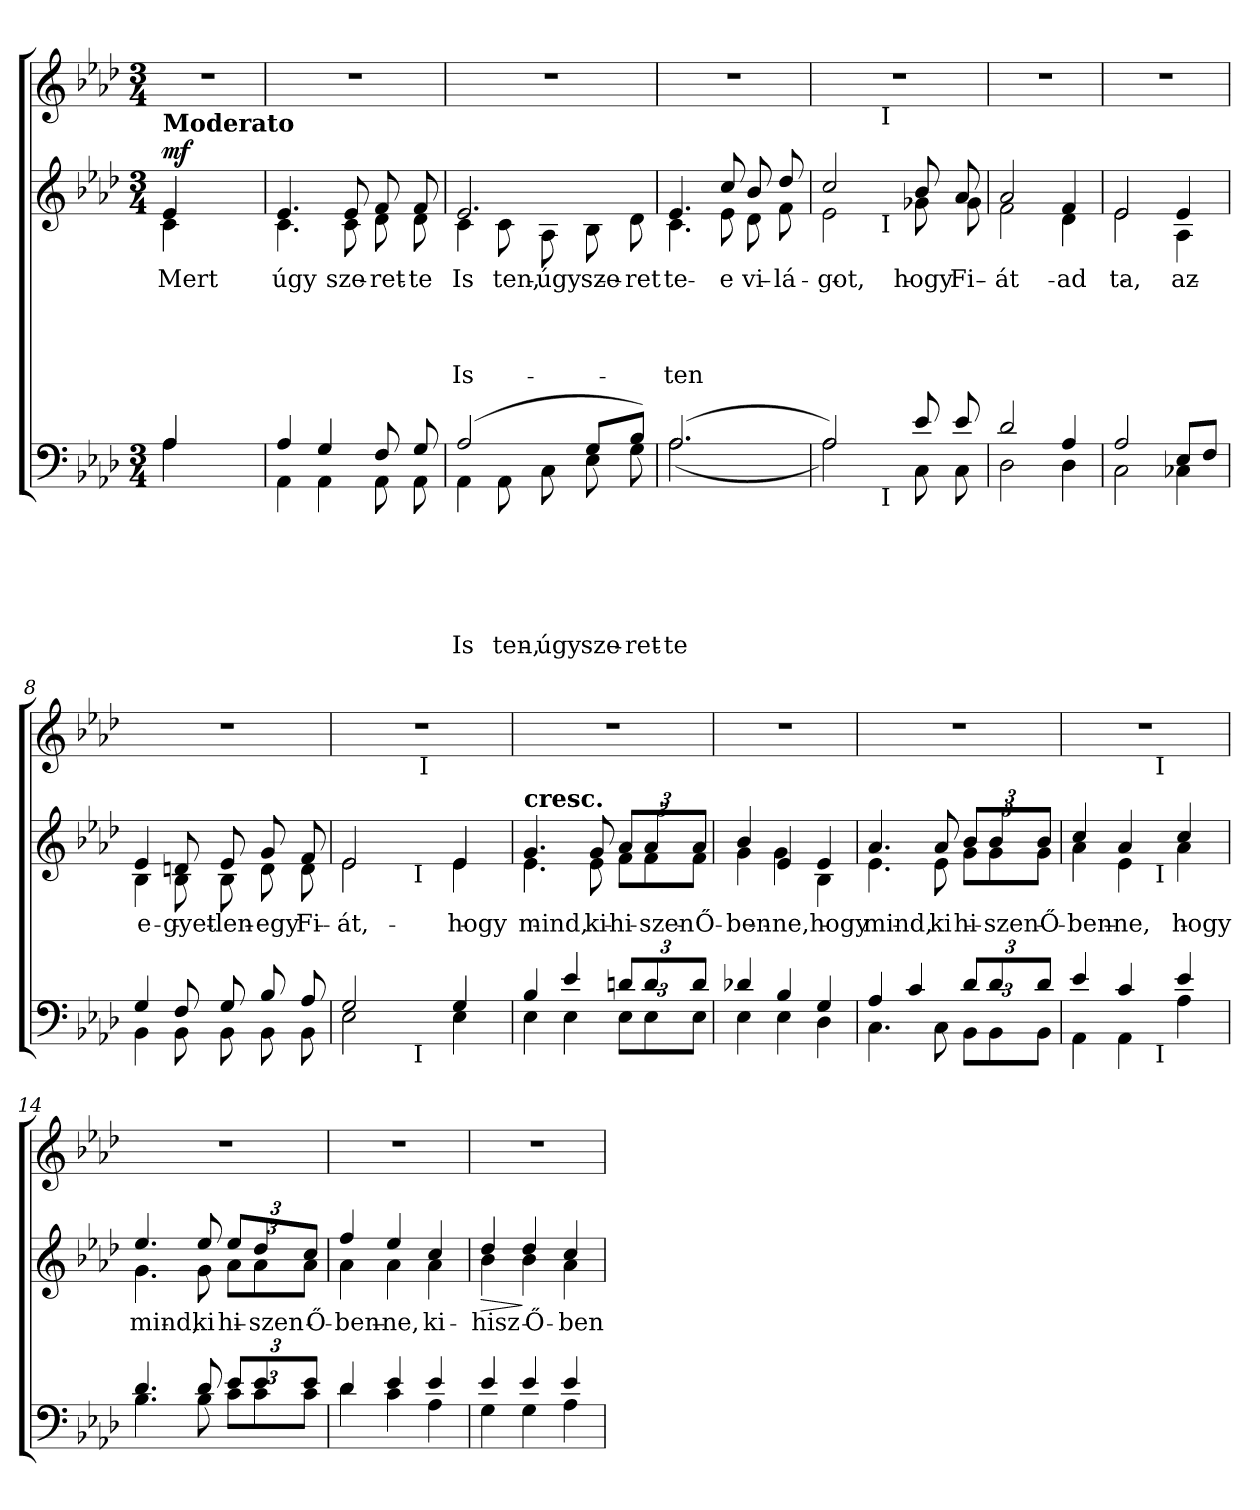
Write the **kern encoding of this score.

**kern	**text	**text	**text	**text	**text	**text	**kern	**text	**text	**text	**text	**text	**dynam	**kern
*part3	*part3	*part3	*part3	*part3	*part3	*part3	*part2	*part2	*part2	*part2	*part2	*part2	*part2	*part1
*staff3	*staff3	*staff3	*staff3	*staff3	*staff3	*staff3	*staff2	*staff2	*staff2	*staff2	*staff2	*staff2	*staff2	*staff1
*clefF4	*	*	*	*	*	*	*clefG2	*	*	*	*	*	*	*clefG2
*k[b-e-a-d-]	*	*	*	*	*	*	*k[b-e-a-d-]	*	*	*	*	*	*	*k[b-e-a-d-]
*A-:	*	*	*	*	*	*	*A-:	*	*	*	*	*	*	*A-:
*M3/4	*	*	*	*	*	*	*M3/4	*	*	*	*	*	*	*M3/4
=1	=1	=1	=1	=1	=1	=1	=1	=1	=1	=1	=1	=1	=1	=1
*^	*	*	*	*	*	*	*^	*	*	*	*	*	*	*
!	!	!	!	!	!	!	!	!LO:TX:a:B:t=Moderato	!	!	!	!	!	!	!	!
!	!	!	!	!	!	!	!	!	!	!LO:LY:b	!	!	!	!	!LO:DY:b	!
4A-/	4A-\	.	.	.	.	.	.	4e-/	4c\	Mert	.	.	.	.	mf	2.r
2ryy	2ryy	.	.	.	.	.	.	2ryy	2ryy	.	.	.	.	.	.	.
=2	=2	=2	=2	=2	=2	=2	=2	=2	=2	=2	=2	=2	=2	=2	=2	=2
!	!	!	!	!	!	!	!	!	!	!LO:LY:b	!	!	!	!	!	!
4A-/	4AA-\	.	.	.	.	.	.	4.e-/	4.c\	úgy	.	.	.	.	.	2.r
4G/	4AA-\	.	.	.	.	.	.	.	.	.	.	.	.	.	.	.
!	!	!	!	!	!	!	!	!	!	!LO:LY:b	!	!	!	!	!	!
.	.	.	.	.	.	.	.	8e-/	8c\	sze-	.	.	.	.	.	.
!	!	!	!	!	!	!	!	!	!	!LO:LY:b	!	!	!	!	!	!
8F/	8AA-\	.	.	.	.	.	.	8f/	8d-\	-ret-	.	.	.	.	.	.
!	!	!	!	!	!	!	!	!	!	!LO:LY:b	!	!	!	!	!	!
8G/	8AA-\	.	.	.	.	.	.	8f/	8d-\	-te	.	.	.	.	.	.
=3	=3	=3	=3	=3	=3	=3	=3	=3	=3	=3	=3	=3	=3	=3	=3	=3
!	!	!	!	!	!	!	!LO:LY:b	!	!	!	!	!	!	!	!	!
!	!	!	!	!	!	!	!	!	!	!	!	!	!LO:LY:a	!	!	!
!	!	!	!	!	!	!	!	!	!	!LO:LY:b	!	!	!	!LO:LY:b	!	!
(2A-/	4AA-\	.	.	.	.	.	Is-	2.e-/	4c\	Is-	.	.	.	Is-	.	2.r
!	!	!	!	!	!	!	!LO:LY:b	!	!	!	!	!	!	!	!	!
!	!	!	!	!	!	!	!	!	!	!LO:LY:b	!	!	!	!	!	!
.	8AA-\	.	.	.	.	.	-ten,	.	8c\	-ten,	.	.	.	.	.	.
!	!	!	!	!	!	!	!LO:LY:b	!	!	!	!	!	!	!	!	!
!	!	!	!	!	!	!	!	!	!	!LO:LY:b	!	!	!	!	!	!
.	8C\	.	.	.	.	.	úgy	.	8A-\	úgy	.	.	.	.	.	.
!	!	!	!	!	!	!	!LO:LY:b	!	!	!	!	!	!	!	!	!
!	!	!	!	!	!	!	!	!	!	!LO:LY:b	!	!	!	!	!	!
8G/L	8E-\	.	.	.	.	.	sze-	.	8B-\	sze-	.	.	.	.	.	.
!	!	!	!	!	!	!	!LO:LY:b	!	!	!	!	!	!	!	!	!
!	!	!	!	!	!	!	!	!	!	!LO:LY:b	!	!	!	!	!	!
8B-/J)	8G\	.	.	.	.	.	-ret-	.	8d-\	-ret-	.	.	.	.	.	.
=4	=4	=4	=4	=4	=4	=4	=4	=4	=4	=4	=4	=4	=4	=4	=4	=4
!	!	!	!	!	!	!	!LO:LY:b	!	!	!	!	!	!	!	!	!
!	!	!	!	!	!	!	!	!	!	!	!	!	!LO:LY:a	!	!	!
!	!	!	!	!	!	!	!	!	!	!LO:LY:b	!	!	!	!LO:LY:b	!	!
(>2.A-/	(<2.A-\	.	.	.	.	.	-te	4.e-/	4.c\	-te	.	.	.	-ten	.	2.r
!	!	!	!	!	!	!	!	!	!	!LO:LY:b	!	!	!	!	!	!
.	.	.	.	.	.	.	.	8cc/	8e-\	e	.	.	.	.	.	.
!	!	!	!	!	!	!	!	!	!	!LO:LY:b	!	!	!	!	!	!
.	.	.	.	.	.	.	.	8b-/	8d-\	vi-	.	.	.	.	.	.
!	!	!	!	!	!	!	!	!	!	!LO:LY:b	!	!	!	!	!	!
.	.	.	.	.	.	.	.	8dd-/	8f\	-lá-	.	.	.	.	.	.
=5	=5	=5	=5	=5	=5	=5	=5	=5	=5	=5	=5	=5	=5	=5	=5	=5
!	!	!	!	!	!	!	!	!	!	!LO:LY:b	!	!	!	!	!	!
*	*^	*	*	*	*	*	*	*	*^	*	*	*	*	*	*	*^
2A-/)	2A-\)	4ryy	.	.	.	.	.	.	2cc/	2e-\	4ryy	-got,	.	.	.	.	.	2.r	4ryy
.	.	16ryy	.	.	.	.	.	.	.	.	16ryy	.	.	.	.	.	.	.	16ryy
!	!	!	!	!	!	!	!	!	!	!	!	!	!	!	!	!	!	!	!LO:TX:b:t=I
!	!	!	!	!	!	!	!	!	!	!	!LO:TX:b:t=I	!	!	!	!	!	!	!	!
!	!	!LO:TX:b:t=I	!	!	!	!	!	!	!	!	!	!	!	!	!	!	!	!	!
.	.	4..ryy	.	.	.	.	.	.	.	.	4..ryy	.	.	.	.	.	.	.	4..ryy
!	!	!	!	!	!	!	!	!	!	!	!	!LO:LY:b	!	!	!	!	!	!	!
8e-/	8C\	.	.	.	.	.	.	.	8b-/	8g-X\	.	hogy	.	.	.	.	.	.	.
!	!	!	!	!	!	!	!	!	!	!	!	!LO:LY:b	!	!	!	!	!	!	!
8e-/	8C\	.	.	.	.	.	.	.	8a-/	8g-\	.	Fi-	.	.	.	.	.	.	.
*	*v	*v	*	*	*	*	*	*	*	*	*	*	*	*	*	*	*	*v	*v
*	*	*	*	*	*	*	*	*	*v	*v	*	*	*	*	*	*	*
=6	=6	=6	=6	=6	=6	=6	=6	=6	=6	=6	=6	=6	=6	=6	=6	=6
*	*^	*	*	*	*	*	*	*	*^	*	*	*	*	*	*	*^
!	!	!	!	!	!	!	!	!	!	!	!	!LO:LY:b	!	!	!	!	!	!	!
*	*v	*v	*	*	*	*	*	*	*	*	*	*	*	*	*	*	*	*v	*v
*	*	*	*	*	*	*	*	*	*v	*v	*	*	*	*	*	*	*
2d-/	2D-\	.	.	.	.	.	.	2a-/	2f\	-át	.	.	.	.	.	2.r
!	!	!	!	!	!	!	!	!	!	!LO:LY:b	!	!	!	!	!	!
4A-/	4D-\	.	.	.	.	.	.	4f/	4d-\	ad­	.	.	.	.	.	.
!!LO:LB:g=z
=7	=7	=7	=7	=7	=7	=7	=7	=7	=7	=7	=7	=7	=7	=7	=7	=7
!	!	!	!	!	!	!	!	!	!	!LO:LY:b	!	!	!	!	!	!
2A-/	2C\	.	.	.	.	.	.	2e-/	2e-\	ta,	.	.	.	.	.	2.r
!	!	!	!	!	!	!	!	!	!	!LO:LY:b	!	!	!	!	!	!
8E-/L	4C-X\	.	.	.	.	.	.	4e-/	4A-\	az	.	.	.	.	.	.
8F/J	.	.	.	.	.	.	.	.	.	.	.	.	.	.	.	.
=8	=8	=8	=8	=8	=8	=8	=8	=8	=8	=8	=8	=8	=8	=8	=8	=8
!	!	!	!	!	!	!	!	!	!	!LO:LY:b	!	!	!	!	!	!
4G/	4BB-\	.	.	.	.	.	.	4e-/	4B-\	e-	.	.	.	.	.	2.r
!	!	!	!	!	!	!	!	!	!	!LO:LY:b	!	!	!	!	!	!
8F/	8BB-\	.	.	.	.	.	.	8dn/	8B-\	-gyet-	.	.	.	.	.	.
!	!	!	!	!	!	!	!	!	!	!LO:LY:b	!	!	!	!	!	!
8G/	8BB-\	.	.	.	.	.	.	8e-/	8B-\	-len-	.	.	.	.	.	.
!	!	!	!	!	!	!	!	!	!	!LO:LY:b	!	!	!	!	!	!
8B-/	8BB-\	.	.	.	.	.	.	8g/	8d\	-egy	.	.	.	.	.	.
!	!	!	!	!	!	!	!	!	!	!LO:LY:b	!	!	!	!	!	!
8A-/	8BB-\	.	.	.	.	.	.	8f/	8d\	Fi-	.	.	.	.	.	.
=9	=9	=9	=9	=9	=9	=9	=9	=9	=9	=9	=9	=9	=9	=9	=9	=9
!	!	!	!	!	!	!	!	!	!	!LO:LY:b	!	!	!	!	!	!
*	*^	*	*	*	*	*	*	*	*^	*	*	*	*	*	*	*^
2G/	2E-\	6ryy	.	.	.	.	.	.	2e-/	2e-\	6ryy	-át,	.	.	.	.	.	2.r	4ryy
.	.	12ryy	.	.	.	.	.	.	.	.	12ryy	.	.	.	.	.	.	.	.
.	.	24ryy	.	.	.	.	.	.	.	.	24ryy	.	.	.	.	.	.	.	16ryy
.	.	96ryy	.	.	.	.	.	.	.	.	96ryy	.	.	.	.	.	.	.	.
!	!	!	!	!	!	!	!	!	!	!	!LO:TX:b:t=I	!	!	!	!	!	!	!	!
!	!	!LO:TX:b:t=I	!	!	!	!	!	!	!	!	!	!	!	!	!	!	!	!	!
.	.	3ryy	.	.	.	.	.	.	.	.	3ryy	.	.	.	.	.	.	.	.
!	!	!	!	!	!	!	!	!	!	!	!	!	!	!	!	!	!	!	!LO:TX:b:t=I
.	.	.	.	.	.	.	.	.	.	.	.	.	.	.	.	.	.	.	4..ryy
!	!	!	!	!	!	!	!	!	!	!	!	!LO:LY:b	!	!	!	!	!	!	!
4G/	4E-\	.	.	.	.	.	.	.	4e-/	4e-\	.	hogy	.	.	.	.	.	.	.
.	.	12ryy	.	.	.	.	.	.	.	.	12ryy	.	.	.	.	.	.	.	.
.	.	48.ryy	.	.	.	.	.	.	.	.	48.ryy	.	.	.	.	.	.	.	.
*	*v	*v	*	*	*	*	*	*	*	*	*	*	*	*	*	*	*	*v	*v
*	*	*	*	*	*	*	*	*	*v	*v	*	*	*	*	*	*	*
=10	=10	=10	=10	=10	=10	=10	=10	=10	=10	=10	=10	=10	=10	=10	=10	=10
*	*^	*	*	*	*	*	*	*	*^	*	*	*	*	*	*	*^
!	!	!	!	!	!	!	!	!	!LO:TX:a:B:t=cresc.	!	!	!	!	!	!	!	!	!	!
!	!	!	!	!	!	!	!	!	!	!	!	!LO:LY:b	!	!	!	!	!	!	!
*	*v	*v	*	*	*	*	*	*	*	*	*	*	*	*	*	*	*	*v	*v
*	*	*	*	*	*	*	*	*	*v	*v	*	*	*	*	*	*	*
4B-/	4E-\	.	.	.	.	.	.	4.g/	4.e-\	mind,	.	.	.	.	.	2.r
4e-/	4E-\	.	.	.	.	.	.	.	.	.	.	.	.	.	.	.
!	!	!	!	!	!	!	!	!	!	!LO:LY:b	!	!	!	!	!	!
.	.	.	.	.	.	.	.	8g/	8e-\	ki	.	.	.	.	.	.
!	!	!	!	!	!	!	!	!	!	!LO:LY:b	!	!	!	!	!	!
12dn/L	12E-\L	.	.	.	.	.	.	12a-/L	12f\L	hi-	.	.	.	.	.	.
!	!	!	!	!	!	!	!	!	!	!LO:LY:b	!	!	!	!	!	!
12d/	12E-\	.	.	.	.	.	.	12a-/	12f\	-szen	.	.	.	.	.	.
!	!	!	!	!	!	!	!	!	!	!LO:LY:b	!	!	!	!	!	!
12d/J	12E-\J	.	.	.	.	.	.	12a-/J	12f\J	Ő-	.	.	.	.	.	.
=11	=11	=11	=11	=11	=11	=11	=11	=11	=11	=11	=11	=11	=11	=11	=11	=11
!	!	!	!	!	!	!	!	!	!	!LO:LY:b	!	!	!	!	!	!
4d-X/	4E-\	.	.	.	.	.	.	4b-/	4g\	-ben-	.	.	.	.	.	2.r
!	!	!	!	!	!	!	!	!	!	!LO:LY:b	!	!	!	!	!	!
4B-/	4E-\	.	.	.	.	.	.	4e-/	4g\	-ne,	.	.	.	.	.	.
!	!	!	!	!	!	!	!	!	!	!LO:LY:b	!	!	!	!	!	!
4G/	4D-\	.	.	.	.	.	.	4e-/	4B-\	hogy	.	.	.	.	.	.
!!LO:LB:g=z
=12	=12	=12	=12	=12	=12	=12	=12	=12	=12	=12	=12	=12	=12	=12	=12	=12
!	!	!	!	!	!	!	!	!	!	!LO:LY:b	!	!	!	!	!	!
4A-/	4.C\	.	.	.	.	.	.	4.a-/	4.e-\	mind,	.	.	.	.	.	2.r
4c/	.	.	.	.	.	.	.	.	.	.	.	.	.	.	.	.
!	!	!	!	!	!	!	!	!	!	!LO:LY:b	!	!	!	!	!	!
.	8C\	.	.	.	.	.	.	8a-/	8e-\	ki	.	.	.	.	.	.
!	!	!	!	!	!	!	!	!	!	!LO:LY:b	!	!	!	!	!	!
12d-/L	12BB-\L	.	.	.	.	.	.	12b-/L	12g\L	hi-	.	.	.	.	.	.
!	!	!	!	!	!	!	!	!	!	!LO:LY:b	!	!	!	!	!	!
12d-/	12BB-\	.	.	.	.	.	.	12b-/	12g\	-szen	.	.	.	.	.	.
!	!	!	!	!	!	!	!	!	!	!LO:LY:b	!	!	!	!	!	!
12d-/J	12BB-\J	.	.	.	.	.	.	12b-/J	12g\J	Ő-	.	.	.	.	.	.
=13	=13	=13	=13	=13	=13	=13	=13	=13	=13	=13	=13	=13	=13	=13	=13	=13
!	!	!	!	!	!	!	!	!	!	!LO:LY:b	!	!	!	!	!	!
*	*^	*	*	*	*	*	*	*	*^	*	*	*	*	*	*	*^
4e-/	4AA-\	4ryy	.	.	.	.	.	.	4cc/	4a-\	4ryy	-ben-	.	.	.	.	.	2.r	4ryy
!	!	!	!	!	!	!	!	!	!	!	!	!LO:LY:b	!	!	!	!	!	!	!
4c/	4AA-\	8ryy	.	.	.	.	.	.	4a-/	4e-\	8ryy	-ne,	.	.	.	.	.	.	8ryy
.	.	32ryy	.	.	.	.	.	.	.	.	32ryy	.	.	.	.	.	.	.	32ryy
!	!	!	!	!	!	!	!	!	!	!	!	!	!	!	!	!	!	!	!LO:TX:b:t=I
!	!	!	!	!	!	!	!	!	!	!	!LO:TX:b:t=I	!	!	!	!	!	!	!	!
!	!	!LO:TX:b:t=I	!	!	!	!	!	!	!	!	!	!	!	!	!	!	!	!	!
.	.	4ryy	.	.	.	.	.	.	.	.	4ryy	.	.	.	.	.	.	.	4ryy
!	!	!	!	!	!	!	!	!	!	!	!	!LO:LY:b	!	!	!	!	!	!	!
4e-/	4A-\	.	.	.	.	.	.	.	4cc/	4a-\	.	hogy	.	.	.	.	.	.	.
.	.	16.ryy	.	.	.	.	.	.	.	.	16.ryy	.	.	.	.	.	.	.	16.ryy
*	*v	*v	*	*	*	*	*	*	*	*	*	*	*	*	*	*	*	*v	*v
*	*	*	*	*	*	*	*	*	*v	*v	*	*	*	*	*	*	*
=14	=14	=14	=14	=14	=14	=14	=14	=14	=14	=14	=14	=14	=14	=14	=14	=14
*	*^	*	*	*	*	*	*	*	*^	*	*	*	*	*	*	*^
!	!	!	!	!	!	!	!	!	!	!	!	!LO:LY:b	!	!	!	!	!	!	!
*	*v	*v	*	*	*	*	*	*	*	*	*	*	*	*	*	*	*	*v	*v
*	*	*	*	*	*	*	*	*	*v	*v	*	*	*	*	*	*	*
4.d-/	4.B-\	.	.	.	.	.	.	4.ee-/	4.g\	mind,	.	.	.	.	.	2.r
!	!	!	!	!	!	!	!	!	!	!LO:LY:b	!	!	!	!	!	!
8d-/	8B-\	.	.	.	.	.	.	8ee-/	8g\	ki	.	.	.	.	.	.
!	!	!	!	!	!	!	!	!	!	!LO:LY:b	!	!	!	!	!	!
12e-/L	12c\L	.	.	.	.	.	.	12ee-/L	12a-\L	hi-	.	.	.	.	.	.
!	!	!	!	!	!	!	!	!	!	!LO:LY:b	!	!	!	!	!	!
12e-/	12c\	.	.	.	.	.	.	12dd-/	12a-\	-szen	.	.	.	.	.	.
!	!	!	!	!	!	!	!	!	!	!LO:LY:b	!	!	!	!	!	!
12e-/J	12c\J	.	.	.	.	.	.	12cc/J	12a-\J	Ő-	.	.	.	.	.	.
=15	=15	=15	=15	=15	=15	=15	=15	=15	=15	=15	=15	=15	=15	=15	=15	=15
!	!	!	!	!	!	!	!	!	!	!LO:LY:b	!	!	!	!	!	!
4d-/	4d-\	.	.	.	.	.	.	4ff/	4a-\	-ben-	.	.	.	.	.	2.r
!	!	!	!	!	!	!	!	!	!	!LO:LY:b	!	!	!	!	!	!
4e-/	4c\	.	.	.	.	.	.	4ee-/	4a-\	-ne,	.	.	.	.	.	.
!	!	!	!	!	!	!	!	!	!	!LO:LY:b	!	!	!	!	!	!
4e-/	4A-\	.	.	.	.	.	.	4cc/	4a-\	ki	.	.	.	.	.	.
!!LO:LB:g=z
=16	=16	=16	=16	=16	=16	=16	=16	=16	=16	=16	=16	=16	=16	=16	=16	=16
!	!	!	!	!	!	!	!	!	!	!	!	!	!	!	!LO:HP:b	!
!	!	!	!	!	!	!	!	!	!	!LO:LY:b	!	!	!	!	!	!
4e-/	4G\	.	.	.	.	.	.	4dd-/	4b-\	hisz	.	.	.	.	>	2.r
!	!	!	!	!	!	!	!	!	!	!LO:LY:b	!	!	!	!	!	!
4e-/	4G\	.	.	.	.	.	.	4dd-/	4b-\	Ő-	.	.	.	.	]	.
!	!	!	!	!	!	!	!	!	!	!LO:LY:b	!	!	!	!	!	!
4e-/	4A-\	.	.	.	.	.	.	4cc/	4a-\	-ben-	.	.	.	.	.	.
*v	*v	*	*	*	*	*	*	*	*	*	*	*	*	*	*	*
*	*	*	*	*	*	*	*v	*v	*	*	*	*	*	*	*
=	=	=	=	=	=	=	=	=	=	=	=	=	=	=
*-	*-	*-	*-	*-	*-	*-	*-	*-	*-	*-	*-	*-	*-	*-
